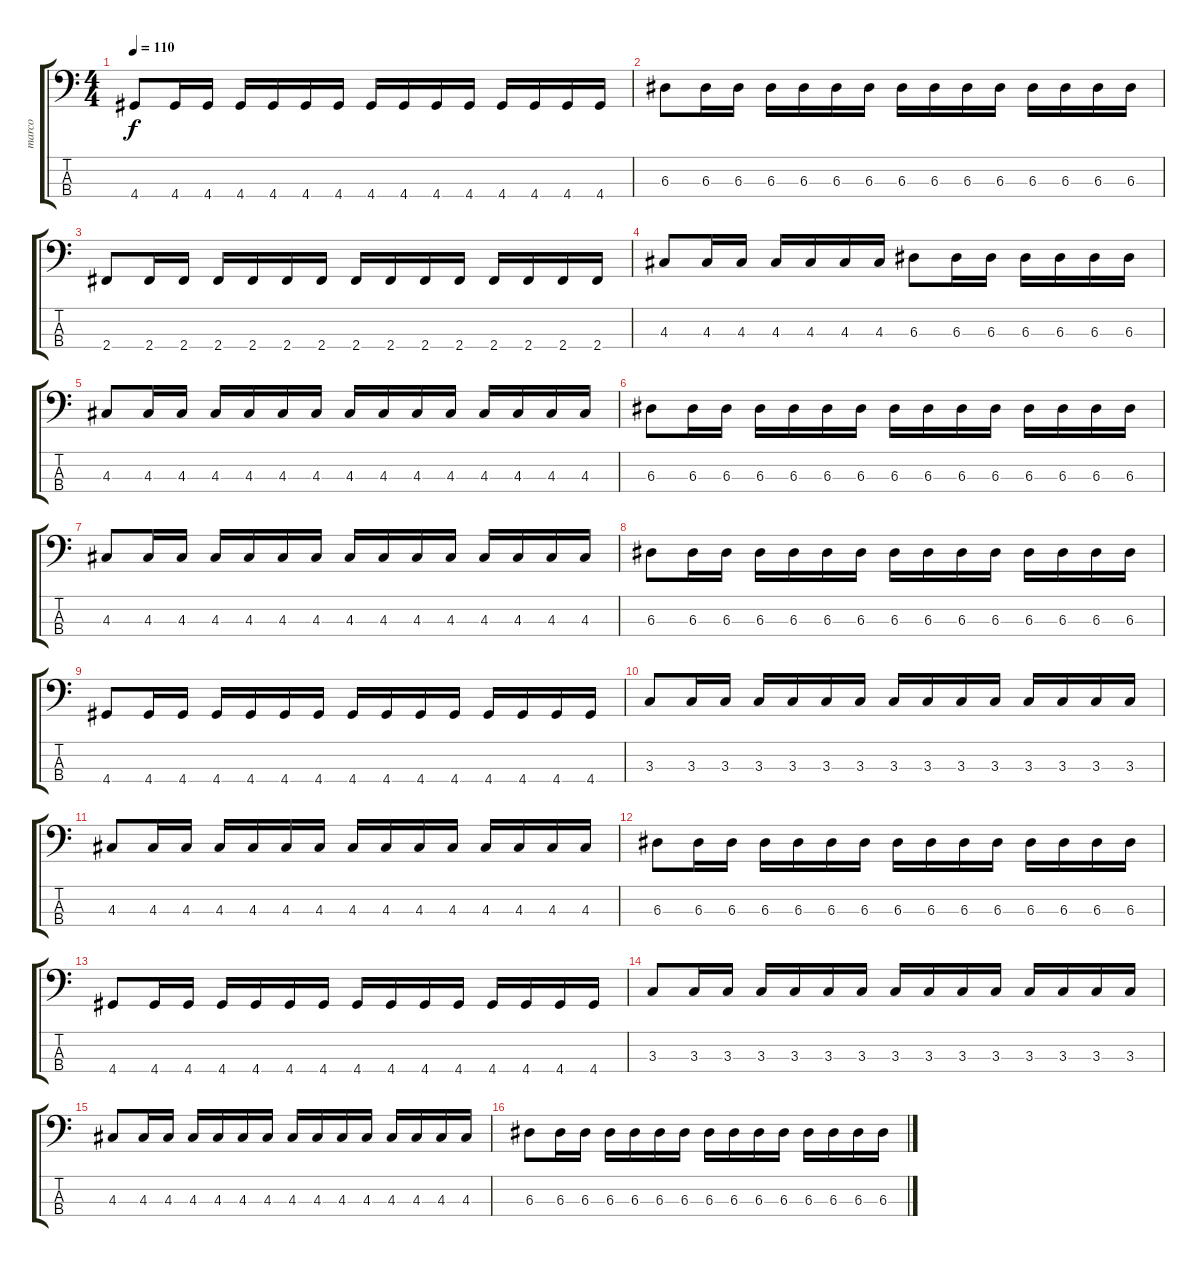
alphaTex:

\track ("marco" "marco") {instrument electricbassfinger}
\staff {score tabs}
\tuning (G2 D2 A1 E1) {hide}
\ts (4 4)
\tempo 110
\clef f4
\ks c
4.4.8{dy f} 4.4.16 4.4.16 4.4.16 4.4.16 4.4.16 4.4.16 4.4.16 4.4.16 4.4.16 4.4.16 4.4.16 4.4.16 4.4.16 4.4.16 |
6.3.8 6.3.16 6.3.16 6.3.16 6.3.16 6.3.16 6.3.16 6.3.16 6.3.16 6.3.16 6.3.16 6.3.16 6.3.16 6.3.16 6.3.16 |
2.4.8 2.4.16 2.4.16 2.4.16 2.4.16 2.4.16 2.4.16 2.4.16 2.4.16 2.4.16 2.4.16 2.4.16 2.4.16 2.4.16 2.4.16 |
4.3.8 4.3.16 4.3.16 4.3.16 4.3.16 4.3.16 4.3.16 6.3.8 6.3.16 6.3.16 6.3.16 6.3.16 6.3.16 6.3.16 |
4.3.8 4.3.16 4.3.16 4.3.16 4.3.16 4.3.16 4.3.16 4.3.16 4.3.16 4.3.16 4.3.16 4.3.16 4.3.16 4.3.16 4.3.16 |
6.3.8 6.3.16 6.3.16 6.3.16 6.3.16 6.3.16 6.3.16 6.3.16 6.3.16 6.3.16 6.3.16 6.3.16 6.3.16 6.3.16 6.3.16 |
4.3.8 4.3.16 4.3.16 4.3.16 4.3.16 4.3.16 4.3.16 4.3.16 4.3.16 4.3.16 4.3.16 4.3.16 4.3.16 4.3.16 4.3.16 |
6.3.8 6.3.16 6.3.16 6.3.16 6.3.16 6.3.16 6.3.16 6.3.16 6.3.16 6.3.16 6.3.16 6.3.16 6.3.16 6.3.16 6.3.16 |
4.4.8 4.4.16 4.4.16 4.4.16 4.4.16 4.4.16 4.4.16 4.4.16 4.4.16 4.4.16 4.4.16 4.4.16 4.4.16 4.4.16 4.4.16 |
3.3.8 3.3.16 3.3.16 3.3.16 3.3.16 3.3.16 3.3.16 3.3.16 3.3.16 3.3.16 3.3.16 3.3.16 3.3.16 3.3.16 3.3.16 |
4.3.8 4.3.16 4.3.16 4.3.16 4.3.16 4.3.16 4.3.16 4.3.16 4.3.16 4.3.16 4.3.16 4.3.16 4.3.16 4.3.16 4.3.16 |
6.3.8 6.3.16 6.3.16 6.3.16 6.3.16 6.3.16 6.3.16 6.3.16 6.3.16 6.3.16 6.3.16 6.3.16 6.3.16 6.3.16 6.3.16 |
4.4.8 4.4.16 4.4.16 4.4.16 4.4.16 4.4.16 4.4.16 4.4.16 4.4.16 4.4.16 4.4.16 4.4.16 4.4.16 4.4.16 4.4.16 |
3.3.8 3.3.16 3.3.16 3.3.16 3.3.16 3.3.16 3.3.16 3.3.16 3.3.16 3.3.16 3.3.16 3.3.16 3.3.16 3.3.16 3.3.16 |
4.3.8 4.3.16 4.3.16 4.3.16 4.3.16 4.3.16 4.3.16 4.3.16 4.3.16 4.3.16 4.3.16 4.3.16 4.3.16 4.3.16 4.3.16 |
6.3.8 6.3.16 6.3.16 6.3.16 6.3.16 6.3.16 6.3.16 6.3.16 6.3.16 6.3.16 6.3.16 6.3.16 6.3.16 6.3.16 6.3.16
